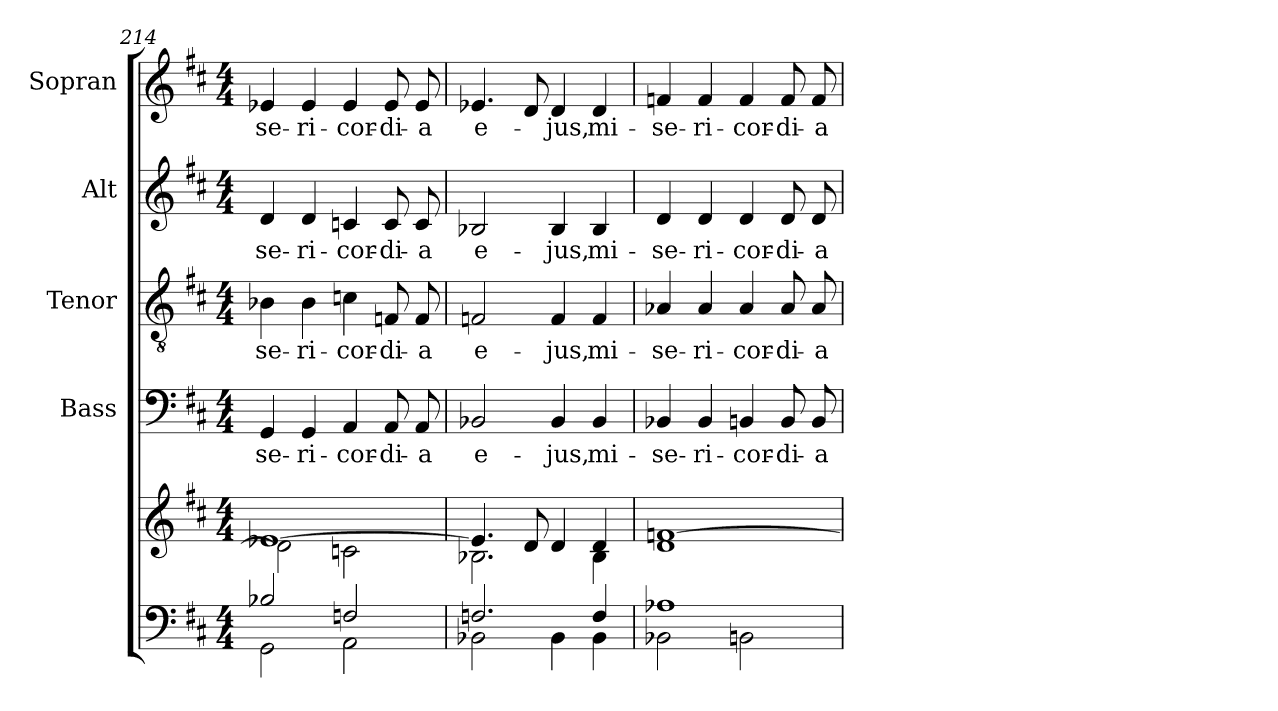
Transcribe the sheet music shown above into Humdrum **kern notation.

**kern	**kern	**kern	**text	**kern	**text	**kern	**text	**kern	**text
*part5	*part5	*part4	*part4	*part3	*part3	*part2	*part2	*part1	*part1
*staff6	*staff5	*staff4	*staff4	*staff3	*staff3	*staff2	*staff2	*staff1	*staff1
*	*	*I"Bass	*	*I"Tenor	*	*I"Alt	*	*I"Sopran	*
*	*	*I'B	*	*I'T	*	*I'A	*	*I'S	*
!!LO:PB:g=z
*clefF4	*clefG2	*clefF4	*	*clefGv2	*	*clefG2	*	*clefG2	*
*k[f#c#]	*k[f#c#]	*k[f#c#]	*	*k[f#c#]	*	*k[f#c#]	*	*k[f#c#]	*
*D:	*D:	*D:	*	*D:	*	*D:	*	*D:	*
*M4/4	*M4/4	*M4/4	*	*M4/4	*	*M4/4	*	*M4/4	*
=214	=214	=214	=214	=214	=214	=214	=214	=214	=214
*^	*^	*	*	*	*	*	*	*	*
!	!	!	!	!	!LO:LY:b	!	!LO:LY:b	!	!LO:LY:b	!	!LO:LY:b
2B-X/	2GG\	[>1e-X	2d\]	4GG/	-se-	4B-X\	-se-	4d/	-se-	4e-X/	-se-
!	!	!	!	!	!LO:LY:b	!	!LO:LY:b	!	!LO:LY:b	!	!LO:LY:b
.	.	.	.	4GG/	-ri-	4B-\	-ri-	4d/	-ri-	4e-/	-ri-
!	!	!	!	!	!LO:LY:b	!	!LO:LY:b	!	!LO:LY:b	!	!LO:LY:b
2Fn/	2AA\	.	2cn\	4AA/	-cor-	4cn\	-cor-	4cn/	-cor-	4e-/	-cor-
!	!	!	!	!	!LO:LY:b	!	!LO:LY:b	!	!LO:LY:b	!	!LO:LY:b
.	.	.	.	8AA/	-di-	8Fn/	-di-	8c/	-di-	8e-/	-di-
!	!	!	!	!	!LO:LY:b	!	!LO:LY:b	!	!LO:LY:b	!	!LO:LY:b
.	.	.	.	8AA/	-a	8F/	-a	8c/	-a	8e-/	-a
=215	=215	=215	=215	=215	=215	=215	=215	=215	=215	=215	=215
!	!	!	!	!	!LO:LY:b	!	!LO:LY:b	!	!LO:LY:b	!	!LO:LY:b
2.Fn/	2BB-X\	4.e-/]	2.B-X\	2BB-X/	e-	2Fn/	e-	2B-X/	e-	4.e-X/	e-
.	.	8d/	.	.	.	.	.	.	.	8d/	.
!	!	!	!	!	!LO:LY:b	!	!LO:LY:b	!	!LO:LY:b	!	!LO:LY:b
.	4BB-\	4d/	.	4BB-/	-jus,	4F/	-jus,	4B-/	-jus,	4d/	-jus,
!	!	!	!	!	!LO:LY:b	!	!LO:LY:b	!	!LO:LY:b	!	!LO:LY:b
4F/	4BB-\	4d/	4B-\	4BB-/	mi-	4F/	mi-	4B-/	mi-	4d/	mi-
=216	=216	=216	=216	=216	=216	=216	=216	=216	=216	=216	=216
!	!	!	!	!	!LO:LY:b	!	!LO:LY:b	!	!LO:LY:b	!	!LO:LY:b
1A-X	2BB-X\	[>1fn	1d	4BB-X/	-se-	4A-X/	-se-	4d/	-se-	4fn/	-se-
!	!	!	!	!	!LO:LY:b	!	!LO:LY:b	!	!LO:LY:b	!	!LO:LY:b
.	.	.	.	4BB-/	-ri-	4A-/	-ri-	4d/	-ri-	4f/	-ri-
!	!	!	!	!	!LO:LY:b	!	!LO:LY:b	!	!LO:LY:b	!	!LO:LY:b
.	2BBn\	.	.	4BBn/	-cor-	4A-/	-cor-	4d/	-cor-	4f/	-cor-
!	!	!	!	!	!LO:LY:b	!	!LO:LY:b	!	!LO:LY:b	!	!LO:LY:b
.	.	.	.	8BB/	-di-	8A-/	-di-	8d/	-di-	8f/	-di-
!	!	!	!	!	!LO:LY:b	!	!LO:LY:b	!	!LO:LY:b	!	!LO:LY:b
.	.	.	.	8BB/	-a	8A-/	-a	8d/	-a	8f/	-a
*v	*v	*	*	*	*	*	*	*	*	*	*
*	*v	*v	*	*	*	*	*	*	*	*
=	=	=	=	=	=	=	=	=	=
*-	*-	*-	*-	*-	*-	*-	*-	*-	*-
